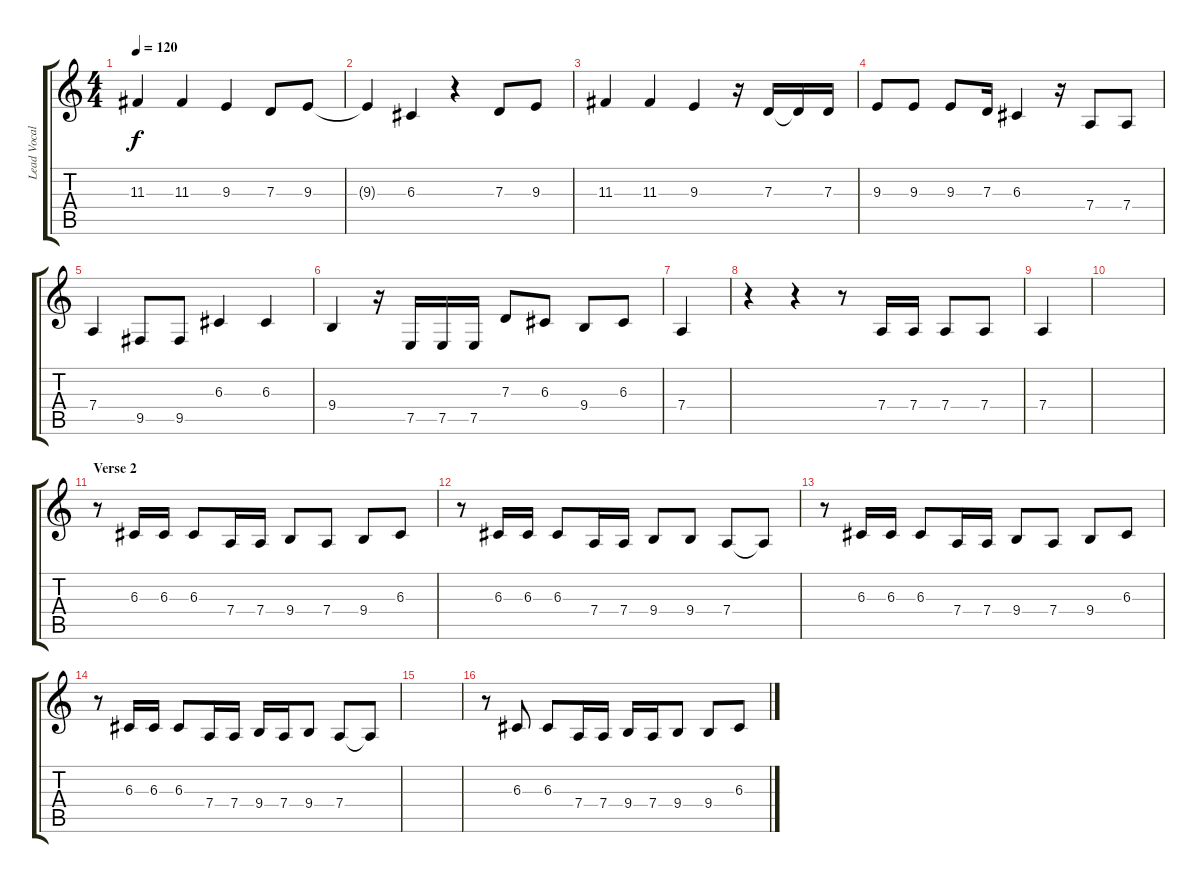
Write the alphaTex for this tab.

\track ("Lead Vocal" "Lead Vocal") {instrument clarinet}
\staff {score tabs}
\tuning (E4 B3 G3 D3 A2 E2) {hide}
\ts (4 4)
\tempo 120
\clef g2
\ks c
11.3.4{dy f} 11.3.4 9.3.4 7.3.8 9.3.8 |
9.3{t}.4 6.3.4 r.4 7.3.8 9.3.8 |
11.3.4 11.3.4 9.3.4 r.16 7.3.16 7.3{t}.16 7.3.16 |
9.3.8 9.3.8 9.3.8 7.3.16 6.3.4 r.16 7.4.8 7.4.8 |
7.4.4 9.5.8 9.5.8 6.3.4 6.3.4 |
9.4.4 r.16 7.5.16 7.5.16 7.5.16 7.3.8 6.3.8 9.4.8 6.3.8 |
7.4.4 |
r.4 r.4 r.8 7.4.16 7.4.16 7.4.8 7.4.8 |
7.4.4 |
|
\section ("" "Verse 2")
r.8 6.3.16 6.3.16 6.3.8 7.4.16 7.4.16 9.4.8 7.4.8 9.4.8 6.3.8 |
r.8 6.3.16 6.3.16 6.3.8 7.4.16 7.4.16 9.4.8 9.4.8 7.4.8 7.4{t}.8 |
r.8 6.3.16 6.3.16 6.3.8 7.4.16 7.4.16 9.4.8 7.4.8 9.4.8 6.3.8 |
r.8 6.3.16 6.3.16 6.3.8 7.4.16 7.4.16 9.4.16 7.4.16 9.4.8 7.4.8 7.4{t}.8 |
|
r.8 6.3.8 6.3.8 7.4.16 7.4.16 9.4.16 7.4.16 9.4.8 9.4.8 6.3.8
